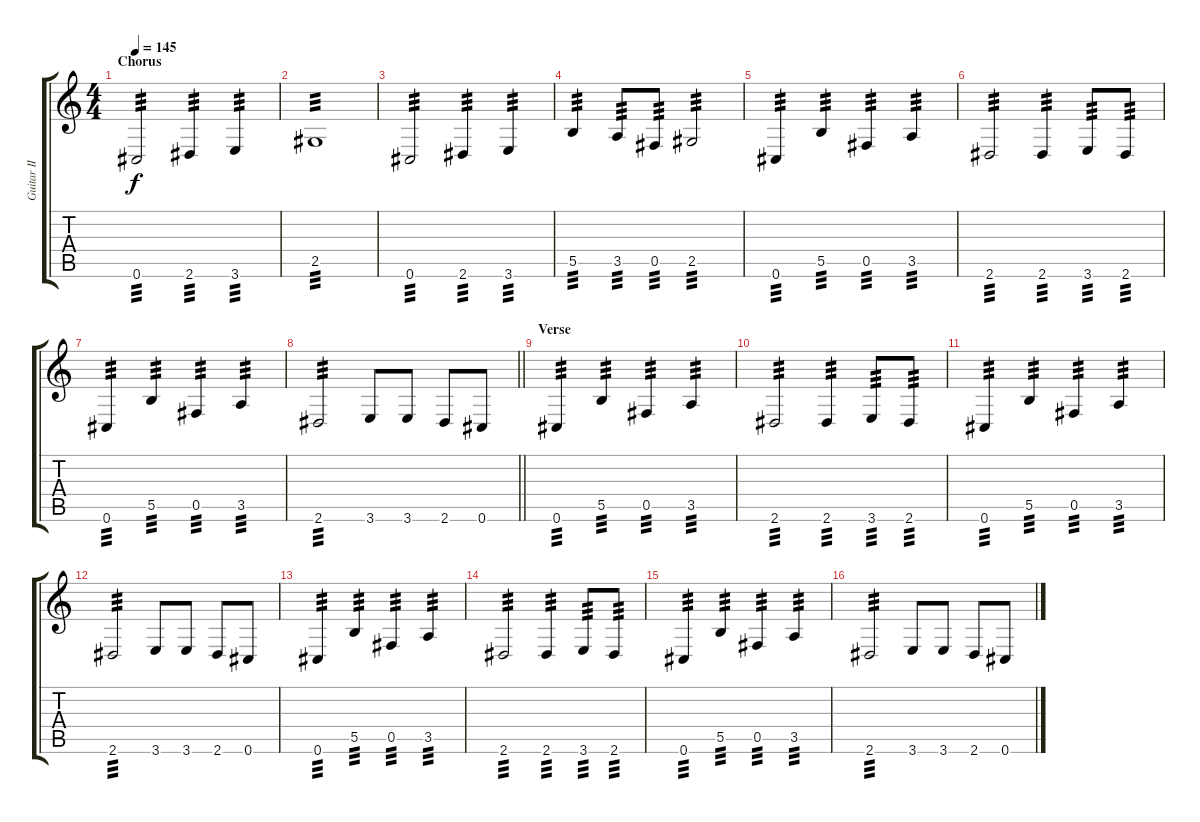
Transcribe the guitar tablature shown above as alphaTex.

\track ("Guitar II" "Guitar II") {instrument distortionguitar}
\staff {score tabs}
\tuning (Db4 Ab3 E3 B2 Gb2 Db2) {hide}
\ts (4 4)
\section ("" "Chorus")
\tempo 145
\clef g2
\ks c
0.6.2{tp 3 dy f} 2.6.4{tp 3} 3.6.4{tp 3} |
2.5.1{tp 3} |
0.6.2{tp 3} 2.6.4{tp 3} 3.6.4{tp 3} |
5.5.4{tp 3} 3.5.8{tp 3} 0.5.8{tp 3} 2.5.2{tp 3} |
0.6.4{tp 3} 5.5.4{tp 3} 0.5.4{tp 3} 3.5.4{tp 3} |
2.6.2{tp 3} 2.6.4{tp 3} 3.6.8{tp 3} 2.6.8{tp 3} |
0.6.4{tp 3} 5.5.4{tp 3} 0.5.4{tp 3} 3.5.4{tp 3} |
\barLineRight lightlight
2.6.2{tp 3} 3.6.8 3.6.8 2.6.8 0.6.8 |
\section ("" "Verse")
0.6.4{tp 3} 5.5.4{tp 3} 0.5.4{tp 3} 3.5.4{tp 3} |
2.6.2{tp 3} 2.6.4{tp 3} 3.6.8{tp 3} 2.6.8{tp 3} |
0.6.4{tp 3} 5.5.4{tp 3} 0.5.4{tp 3} 3.5.4{tp 3} |
2.6.2{tp 3} 3.6.8 3.6.8 2.6.8 0.6.8 |
0.6.4{tp 3} 5.5.4{tp 3} 0.5.4{tp 3} 3.5.4{tp 3} |
2.6.2{tp 3} 2.6.4{tp 3} 3.6.8{tp 3} 2.6.8{tp 3} |
0.6.4{tp 3} 5.5.4{tp 3} 0.5.4{tp 3} 3.5.4{tp 3} |
2.6.2{tp 3} 3.6.8 3.6.8 2.6.8 0.6.8
